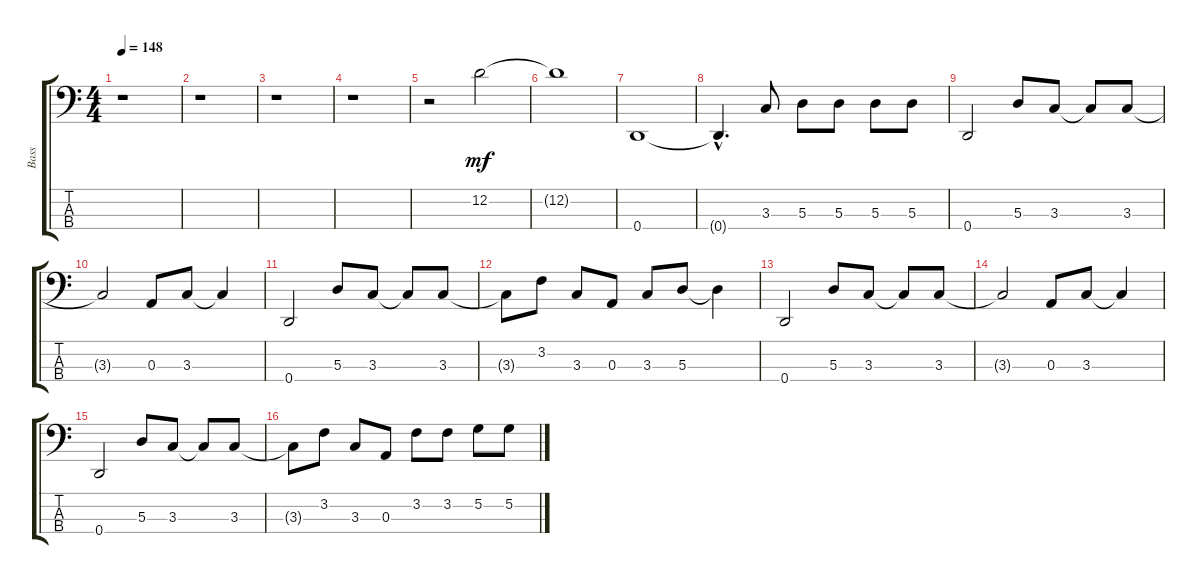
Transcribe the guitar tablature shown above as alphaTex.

\track ("Bass" "Bass") {instrument electricbassfinger}
\staff {score tabs}
\tuning (G2 D2 A1 D1) {hide}
\ts (4 4)
\tempo 148
\clef f4
\ks c
r.1{dy mf instrument electricbassfinger} |
r.1 |
r.1 |
r.1 |
r.2 12.2.2 |
12.2{t}.1 |
0.4.1 |
0.4{hac t}.4{d} 3.3.8 5.3.8 5.3.8 5.3.8 5.3.8 |
0.4.2 5.3.8 3.3.8 3.3{t}.8 3.3.8 |
3.3{t}.2 0.3.8 3.3.8 3.3{t}.4 |
0.4.2 5.3.8 3.3.8 3.3{t}.8 3.3.8 |
3.3{t}.8 3.2.8 3.3.8 0.3.8 3.3.8 5.3.8 5.3{t}.4 |
0.4.2 5.3.8 3.3.8 3.3{t}.8 3.3.8 |
3.3{t}.2 0.3.8 3.3.8 3.3{t}.4 |
0.4.2 5.3.8 3.3.8 3.3{t}.8 3.3.8 |
3.3{t}.8 3.2.8 3.3.8 0.3.8 3.2.8 3.2.8 5.2.8 5.2.8
